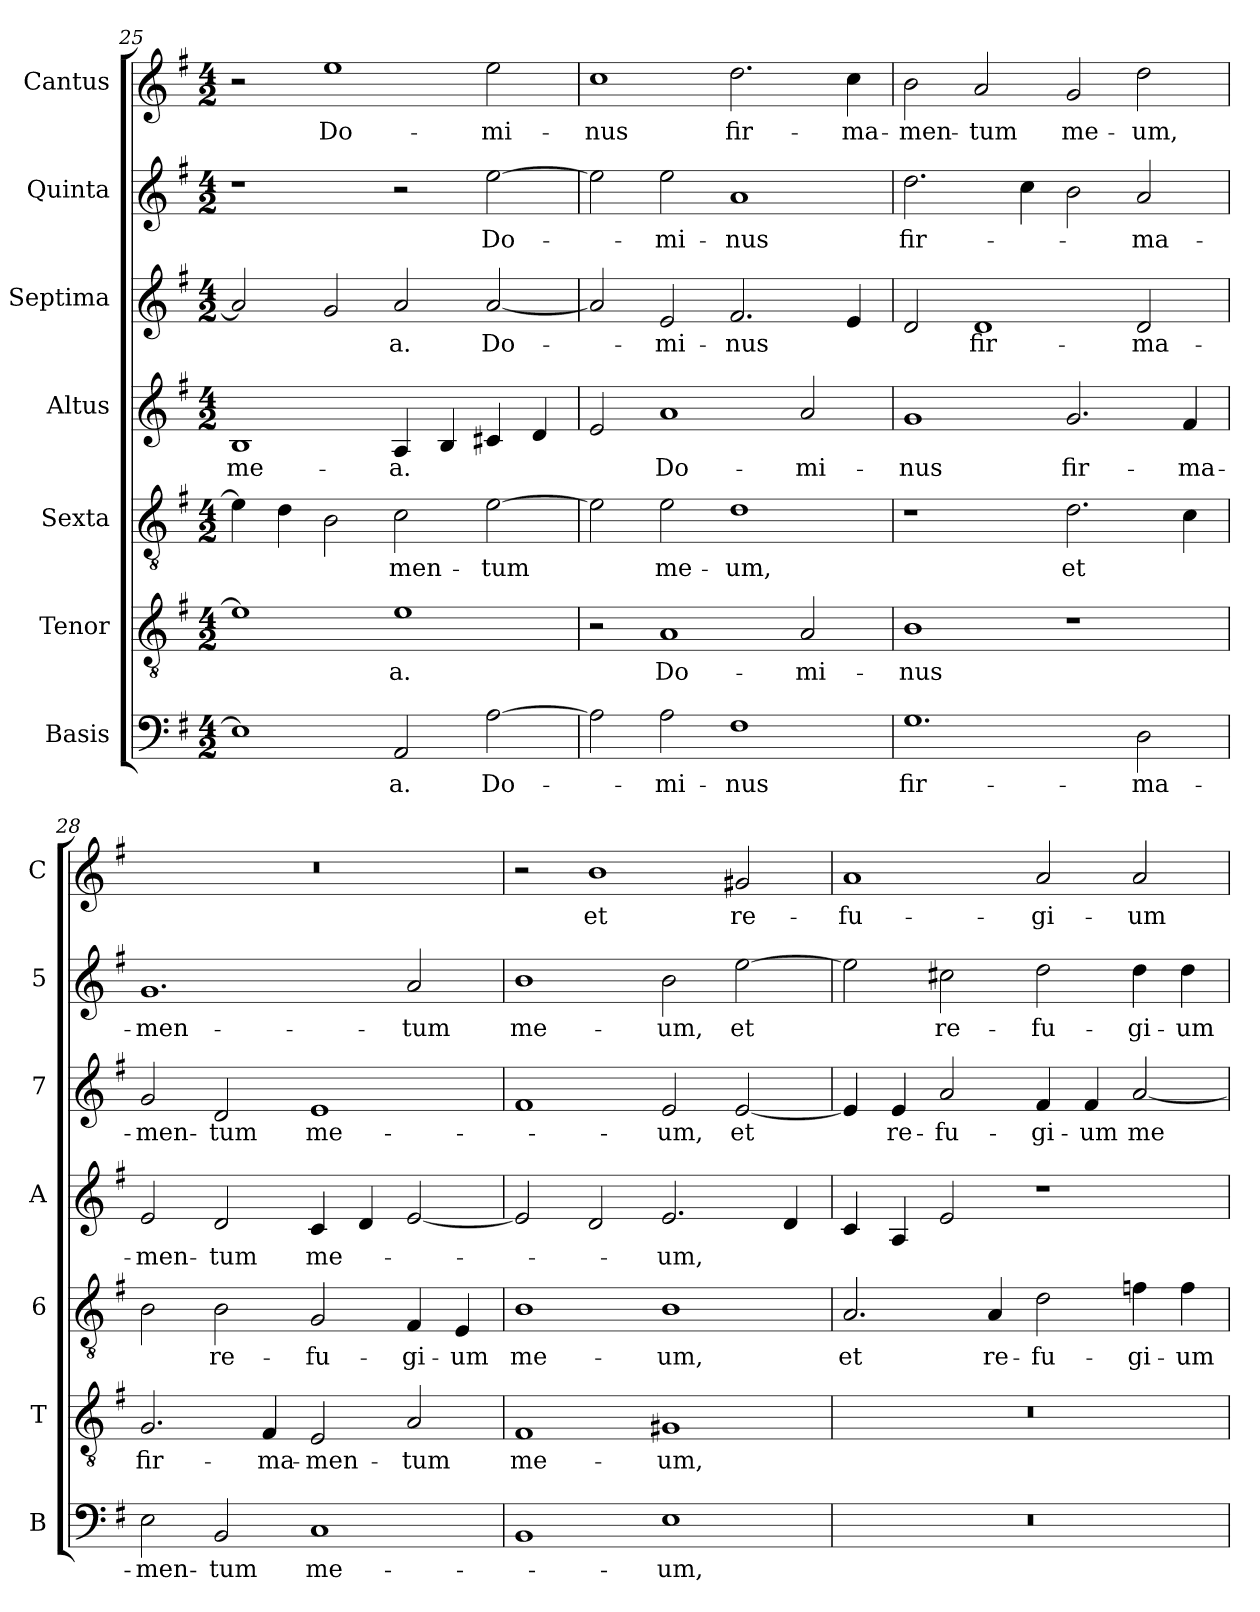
**kern	**text	**kern	**text	**kern	**text	**kern	**text	**kern	**text	**kern	**text	**kern	**text
*part7	*part7	*part6	*part6	*part5	*part5	*part4	*part4	*part3	*part3	*part2	*part2	*part1	*part1
*staff7	*staff7	*staff6	*staff6	*staff5	*staff5	*staff4	*staff4	*staff3	*staff3	*staff2	*staff2	*staff1	*staff1
*I"Basis	*	*I"Tenor	*	*I"Sexta	*	*I"Altus	*	*I"Septima	*	*I"Quinta	*	*I"Cantus	*
*I'B	*	*I'T	*	*I'6	*	*I'A	*	*I'7	*	*I'5	*	*I'C	*
*clefF4	*	*clefGv2	*	*clefGv2	*	*clefG2	*	*clefG2	*	*clefG2	*	*clefG2	*
*k[f#]	*	*k[f#]	*	*k[f#]	*	*k[f#]	*	*k[f#]	*	*k[f#]	*	*k[f#]	*
*G:	*	*G:	*	*G:	*	*G:	*	*G:	*	*G:	*	*G:	*
*M4/2	*	*M4/2	*	*M4/2	*	*M4/2	*	*M4/2	*	*M4/2	*	*M4/2	*
=25	=25	=25	=25	=25	=25	=25	=25	=25	=25	=25	=25	=25	=25
!	!	!	!	!	!	!	!LO:LY:b	!	!	!	!	!	!
1E]	.	1e]	.	4e\]	.	1B	me-	2a/]	.	1r	.	2r	.
.	.	.	.	4d\	.	.	.	.	.	.	.	.	.
!	!	!	!	!	!	!	!	!	!	!	!	!	!LO:LY:b
.	.	.	.	2B\	.	.	.	2g/	.	.	.	1ee	Do-
!	!LO:LY:b	!	!LO:LY:b	!	!LO:LY:b	!	!LO:LY:b	!	!LO:LY:b	!	!	!	!
2AA/	-a.	1e	-a.	2c\	-men-	4A/	-a.	2a/	-a.	2r	.	.	.
.	.	.	.	.	.	4B/	.	.	.	.	.	.	.
!	!LO:LY:b	!	!	!	!LO:LY:b	!	!	!	!LO:LY:b	!	!LO:LY:b	!	!LO:LY:b
[2A\	Do-	.	.	[2e\	-tum	4c#X/	.	[2a/	Do-	[2ee\	Do-	2ee\	-mi-
.	.	.	.	.	.	4d/	.	.	.	.	.	.	.
=26	=26	=26	=26	=26	=26	=26	=26	=26	=26	=26	=26	=26	=26
!	!	!	!	!	!	!	!	!	!	!	!	!	!LO:LY:b
2A\]	.	2r	.	2e\]	.	2e/	.	2a/]	.	2ee\]	.	1cc	-nus
!	!LO:LY:b	!	!LO:LY:b	!	!LO:LY:b	!	!LO:LY:b	!	!LO:LY:b	!	!LO:LY:b	!	!
2A\	-mi-	1A	Do-	2e\	me-	1a	Do-	2e/	-mi-	2ee\	-mi-	.	.
!	!LO:LY:b	!	!	!	!LO:LY:b	!	!	!	!LO:LY:b	!	!LO:LY:b	!	!LO:LY:b
1F#	-nus	.	.	1d	-um,	.	.	2.f#/	-nus	1a	-nus	2.dd\	fir-
!	!	!	!LO:LY:b	!	!	!	!LO:LY:b	!	!	!	!	!	!
.	.	2A/	-mi-	.	.	2a/	-mi-	.	.	.	.	.	.
!	!	!	!	!	!	!	!	!	!	!	!	!	!LO:LY:b
.	.	.	.	.	.	.	.	4e/	.	.	.	4cc\	-ma-
=27	=27	=27	=27	=27	=27	=27	=27	=27	=27	=27	=27	=27	=27
!	!LO:LY:b	!	!LO:LY:b	!	!	!	!LO:LY:b	!	!	!	!LO:LY:b	!	!LO:LY:b
1.G	fir-	1B	-nus	1r	.	1g	-nus	2d/	.	2.dd\	fir-	2b\	-men-
!	!	!	!	!	!	!	!	!	!LO:LY:b	!	!	!	!LO:LY:b
.	.	.	.	.	.	.	.	1d	fir-	.	.	2a/	-tum
.	.	.	.	.	.	.	.	.	.	4cc\	.	.	.
!	!	!	!	!	!LO:LY:b	!	!LO:LY:b	!	!	!	!	!	!LO:LY:b
.	.	1r	.	2.d\	et	2.g/	fir-	.	.	2b\	.	2g/	me-
!	!LO:LY:b	!	!	!	!	!	!	!	!LO:LY:b	!	!LO:LY:b	!	!LO:LY:b
2D\	-ma-	.	.	.	.	.	.	2d/	-ma-	2a/	-ma-	2dd\	-um,
!	!	!	!	!	!	!	!LO:LY:b	!	!	!	!	!	!
.	.	.	.	4c\	.	4f#/	-ma-	.	.	.	.	.	.
!!LO:PB:g=z
=28	=28	=28	=28	=28	=28	=28	=28	=28	=28	=28	=28	=28	=28
!	!LO:LY:b	!	!LO:LY:b	!	!	!	!LO:LY:b	!	!LO:LY:b	!	!LO:LY:b	!	!
2E\	-men-	2.G/	fir-	2B\	.	2e/	-men-	2g/	-men-	1.g	-men-	0r	.
!	!LO:LY:b	!	!	!	!LO:LY:b	!	!LO:LY:b	!	!LO:LY:b	!	!	!	!
2BB/	-tum	.	.	2B\	re-	2d/	-tum	2d/	-tum	.	.	.	.
!	!	!	!LO:LY:b	!	!	!	!	!	!	!	!	!	!
.	.	4F#/	-ma-	.	.	.	.	.	.	.	.	.	.
!	!LO:LY:b	!	!LO:LY:b	!	!LO:LY:b	!	!LO:LY:b	!	!LO:LY:b	!	!	!	!
1C	me-	2E/	-men-	2G/	-fu-	4c/	me-	1e	me-	.	.	.	.
.	.	.	.	.	.	4d/	.	.	.	.	.	.	.
!	!	!	!LO:LY:b	!	!LO:LY:b	!	!	!	!	!	!LO:LY:b	!	!
.	.	2A/	-tum	4F#/	-gi-	[2e/	.	.	.	2a/	-tum	.	.
!	!	!	!	!	!LO:LY:b	!	!	!	!	!	!	!	!
.	.	.	.	4E/	-um	.	.	.	.	.	.	.	.
=29	=29	=29	=29	=29	=29	=29	=29	=29	=29	=29	=29	=29	=29
!	!	!	!LO:LY:b	!	!LO:LY:b	!	!	!	!	!	!LO:LY:b	!	!
1BB	.	1F#	me-	1B	me-	2e/]	.	1f#	.	1b	me-	2r	.
!	!	!	!	!	!	!	!	!	!	!	!	!	!LO:LY:b
.	.	.	.	.	.	2d/	.	.	.	.	.	1b	et
!	!LO:LY:b	!	!LO:LY:b	!	!LO:LY:b	!	!LO:LY:b	!	!LO:LY:b	!	!LO:LY:b	!	!
1E	-um,	1G#X	-um,	1B	-um,	2.e/	-um,	2e/	-um,	2b\	-um,	.	.
!	!	!	!	!	!	!	!	!	!LO:LY:b	!	!LO:LY:b	!	!LO:LY:b
.	.	.	.	.	.	.	.	[2e/	et	[2ee\	et	2g#X/	re-
.	.	.	.	.	.	4d/	.	.	.	.	.	.	.
=30	=30	=30	=30	=30	=30	=30	=30	=30	=30	=30	=30	=30	=30
!	!	!	!	!	!LO:LY:b	!	!	!	!	!	!	!	!LO:LY:b
0r	.	0r	.	2.A/	et	4c/	.	4e/]	.	2ee\]	.	1a	-fu-
!	!	!	!	!	!	!	!	!	!LO:LY:b	!	!	!	!
.	.	.	.	.	.	4A/	.	4e/	re-	.	.	.	.
!	!	!	!	!	!	!	!	!	!LO:LY:b	!	!LO:LY:b	!	!
.	.	.	.	.	.	2e/	.	2a/	-fu-	2cc#X\	re-	.	.
!	!	!	!	!	!LO:LY:b	!	!	!	!	!	!	!	!
.	.	.	.	4A/	re-	.	.	.	.	.	.	.	.
!	!	!	!	!	!LO:LY:b	!	!	!	!LO:LY:b	!	!LO:LY:b	!	!LO:LY:b
.	.	.	.	2d\	-fu-	1r	.	4f#/	-gi-	2dd\	-fu-	2a/	-gi-
!	!	!	!	!	!	!	!	!	!LO:LY:b	!	!	!	!
.	.	.	.	.	.	.	.	4f#/	-um	.	.	.	.
!	!	!	!	!	!LO:LY:b	!	!	!	!LO:LY:b	!	!LO:LY:b	!	!LO:LY:b
.	.	.	.	4fn\	-gi-	.	.	[2a/	me-	4dd\	-gi-	2a/	-um
!	!	!	!	!	!LO:LY:b	!	!	!	!	!	!LO:LY:b	!	!
.	.	.	.	4f\	-um	.	.	.	.	4dd\	-um	.	.
=	=	=	=	=	=	=	=	=	=	=	=	=	=
*-	*-	*-	*-	*-	*-	*-	*-	*-	*-	*-	*-	*-	*-
